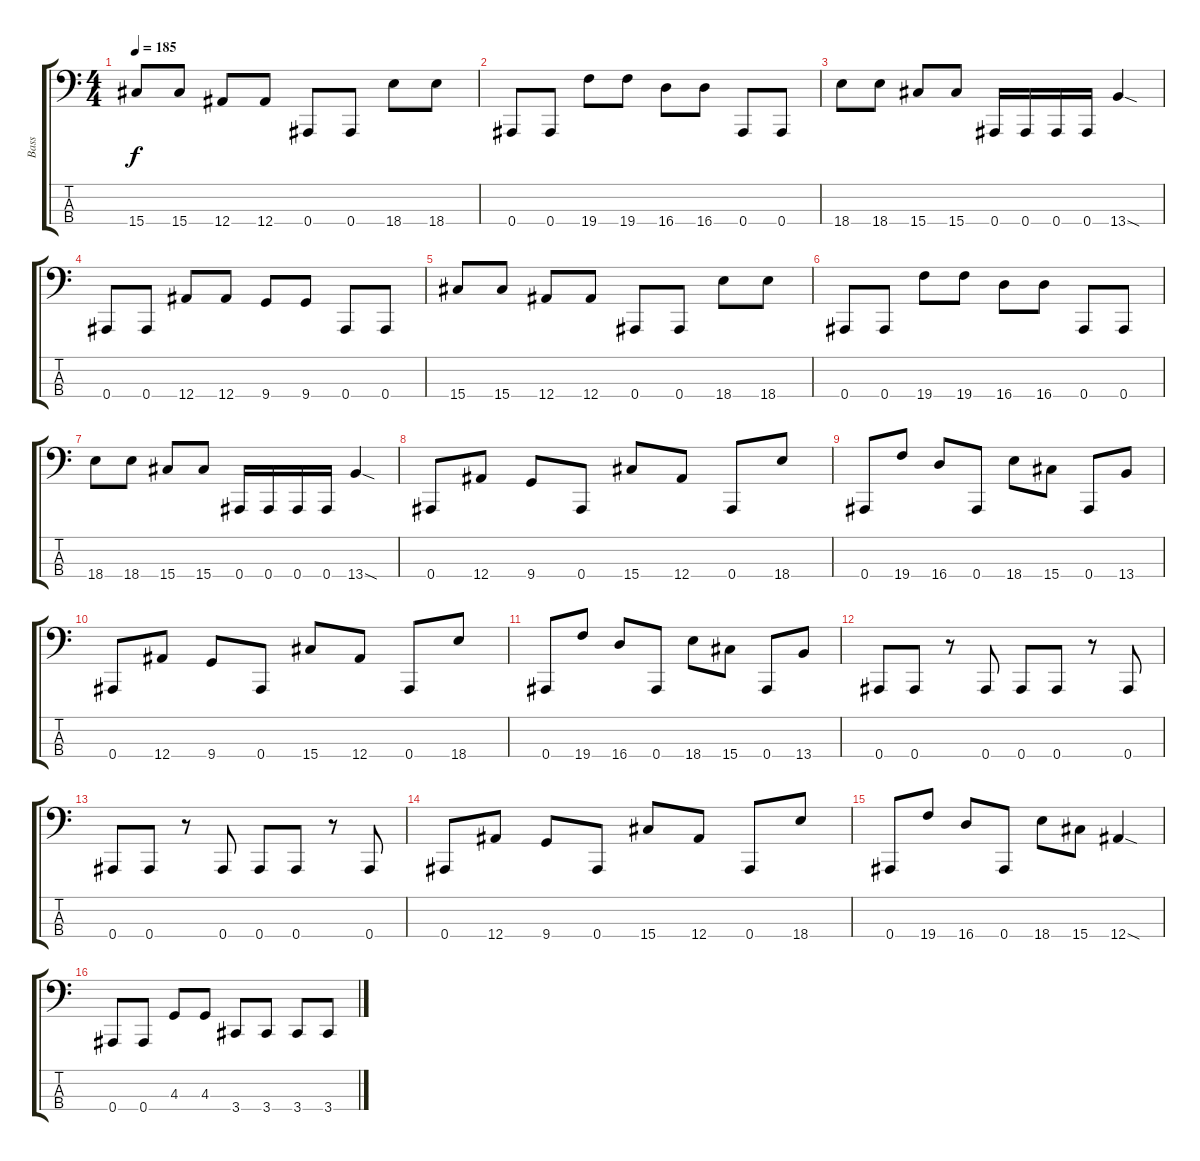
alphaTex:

\track ("Bass" "Bass") {instrument electricbasspick}
\staff {score tabs}
\tuning (Db2 Ab1 Eb1 Bb0) {hide}
\ts (4 4)
\tempo 185
\clef f4
\ks c
15.4.8{dy f} 15.4.8 12.4.8 12.4.8 0.4.8 0.4.8 18.4.8 18.4.8 |
0.4.8 0.4.8 19.4.8 19.4.8 16.4.8 16.4.8 0.4.8 0.4.8 |
18.4.8 18.4.8 15.4.8 15.4.8 0.4.16 0.4.16 0.4.16 0.4.16 13.4{sod}.4 |
0.4.8 0.4.8 12.4.8 12.4.8 9.4.8 9.4.8 0.4.8 0.4.8 |
15.4.8 15.4.8 12.4.8 12.4.8 0.4.8 0.4.8 18.4.8 18.4.8 |
0.4.8 0.4.8 19.4.8 19.4.8 16.4.8 16.4.8 0.4.8 0.4.8 |
18.4.8 18.4.8 15.4.8 15.4.8 0.4.16 0.4.16 0.4.16 0.4.16 13.4{sod}.4 |
0.4.8 12.4.8 9.4.8 0.4.8 15.4.8 12.4.8 0.4.8 18.4.8 |
0.4.8 19.4.8 16.4.8 0.4.8 18.4.8 15.4.8 0.4.8 13.4.8 |
0.4.8 12.4.8 9.4.8 0.4.8 15.4.8 12.4.8 0.4.8 18.4.8 |
0.4.8 19.4.8 16.4.8 0.4.8 18.4.8 15.4.8 0.4.8 13.4.8 |
0.4.8 0.4.8 r.8 0.4.8 0.4.8 0.4.8 r.8 0.4.8 |
0.4.8 0.4.8 r.8 0.4.8 0.4.8 0.4.8 r.8 0.4.8 |
0.4.8 12.4.8 9.4.8 0.4.8 15.4.8 12.4.8 0.4.8 18.4.8 |
0.4.8 19.4.8 16.4.8 0.4.8 18.4.8 15.4.8 12.4{sod}.4 |
0.4.8 0.4.8 4.3.8 4.3.8 3.4.8 3.4.8 3.4.8 3.4.8
